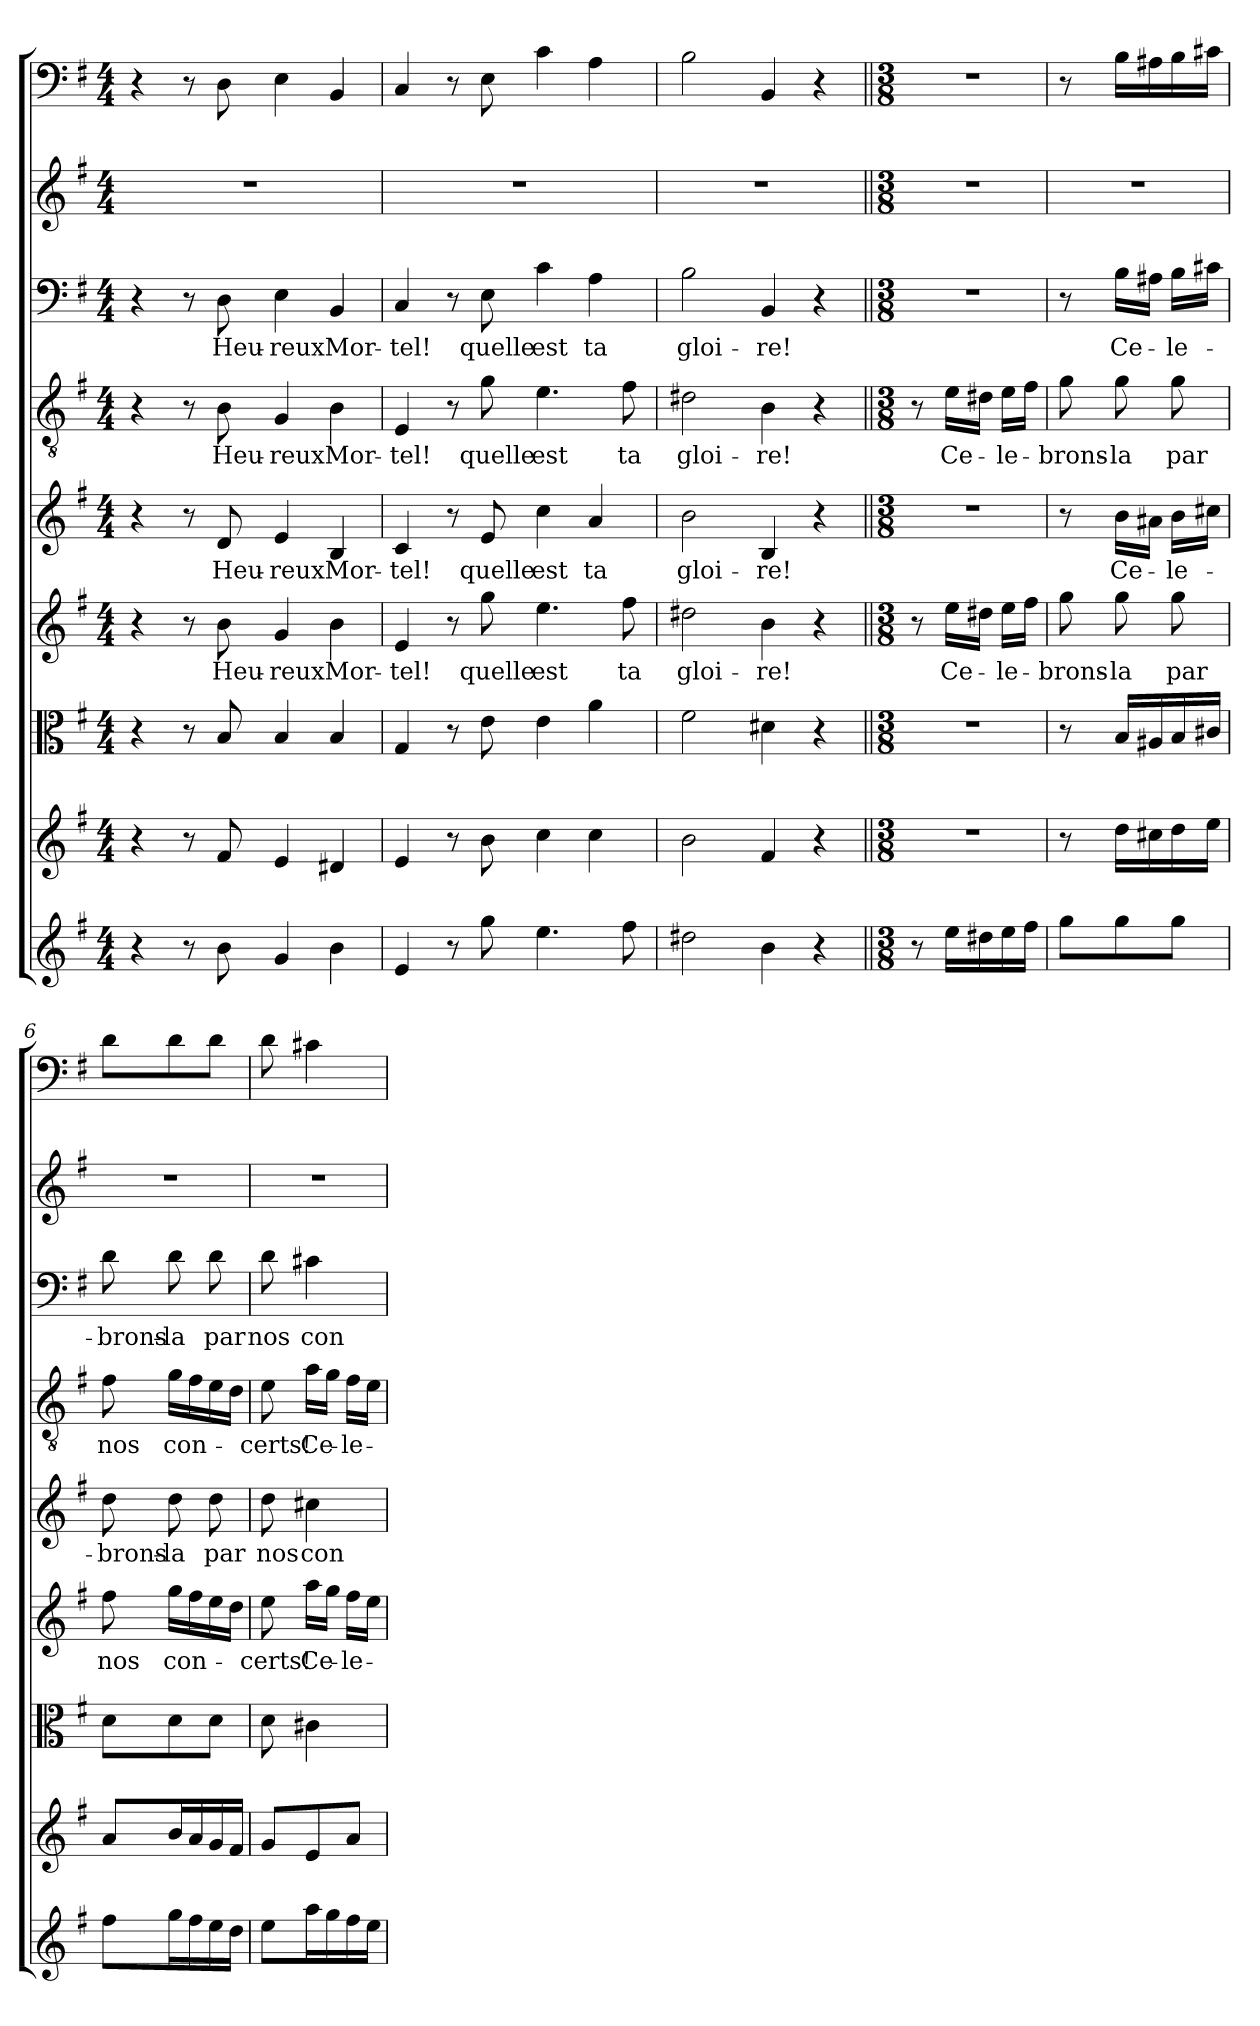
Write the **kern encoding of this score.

**kern	**kern	**kern	**kern	**text	**kern	**text	**kern	**text	**kern	**text	**kern	**kern
*part9	*part8	*part7	*part6	*part6	*part5	*part5	*part4	*part4	*part3	*part3	*part2	*part1
*staff9	*staff8	*staff7	*staff6	*staff6	*staff5	*staff5	*staff4	*staff4	*staff3	*staff3	*staff2	*staff1
*clefG2	*clefG2	*clefC3	*clefG2	*	*clefG2	*	*clefGv2	*	*clefF4	*	*clefG2	*clefF4
*k[f#]	*k[f#]	*k[f#]	*k[f#]	*	*k[f#]	*	*k[f#]	*	*k[f#]	*	*k[f#]	*k[f#]
*G:	*G:	*G:	*G:	*	*G:	*	*G:	*	*G:	*	*G:	*G:
*M4/4	*M4/4	*M4/4	*M4/4	*	*M4/4	*	*M4/4	*	*M4/4	*	*M4/4	*M4/4
=1	=1	=1	=1	=1	=1	=1	=1	=1	=1	=1	=1	=1
4r	4r	4r	4r	.	4r	.	4r	.	4r	.	1r	4r
8r	8r	8r	8r	.	8r	.	8r	.	8r	.	.	8r
8b\	8f#/	8B/	8b\	Heu-	8d/	Heu-	8B\	Heu-	8D\	Heu-	.	8D\
4g/	4e/	4B/	4g/	-reux	4e/	-reux	4G/	-reux	4E\	-reux	.	4E\
4b\	4d#X/	4B/	4b\	Mor-	4B/	Mor-	4B\	Mor-	4BB/	Mor-	.	4BB/
=2	=2	=2	=2	=2	=2	=2	=2	=2	=2	=2	=2	=2
4e/	4e/	4G/	4e/	-tel!	4c/	-tel!	4E/	-tel!	4C/	-tel!	1r	4C/
8r	8r	8r	8r	.	8r	.	8r	.	8r	.	.	8r
8gg\	8b\	8e\	8gg\	quelle	8e/	quelle	8g\	quelle	8E\	quelle	.	8E\
4.ee\	4cc\	4e\	4.ee\	est	4cc\	est	4.e\	est	4c\	est	.	4c\
.	4cc\	4a\	.	.	4a/	ta	.	.	4A\	ta	.	4A\
8ff#\	.	.	8ff#\	ta	.	.	8f#\	ta	.	.	.	.
=3	=3	=3	=3	=3	=3	=3	=3	=3	=3	=3	=3	=3
2dd#X\	2b\	2f#\	2dd#X\	gloi-	2b\	gloi-	2d#X\	gloi-	2B\	gloi-	1r	2B\
4b\	4f#/	4d#X\	4b\	-re!	4B/	-re!	4B\	-re!	4BB/	-re!	.	4BB/
4r	4r	4r	4r	.	4r	.	4r	.	4r	.	.	4r
=4||	=4||	=4||	=4||	=4||	=4||	=4||	=4||	=4||	=4||	=4||	=4||	=4||
*M3/8	*M3/8	*M3/8	*M3/8	*	*M3/8	*	*M3/8	*	*M3/8	*	*M3/8	*M3/8
8r	4.r	4.r	8r	.	4.r	.	8r	.	4.r	.	4.r	4.r
16ee\LL	.	.	16ee\LL	Ce-	.	.	16e\LL	Ce-	.	.	.	.
16dd#X\	.	.	16dd#X\JJ	.	.	.	16d#X\JJ	.	.	.	.	.
16ee\	.	.	16ee\LL	-le-	.	.	16e\LL	-le-	.	.	.	.
16ff#\JJ	.	.	16ff#\JJ	.	.	.	16f#\JJ	.	.	.	.	.
=5	=5	=5	=5	=5	=5	=5	=5	=5	=5	=5	=5	=5
8gg\L	8r	8r	8gg\	-brons-	8r	.	8g\	-brons-	8r	.	4.r	8r
8gg\	16dd\LL	16B/LL	8gg\	-la	16b\LL	Ce-	8g\	-la	16B\LL	Ce-	.	16B\LL
.	16cc#X\	16A#X/	.	.	16a#X\JJ	.	.	.	16A#X\JJ	.	.	16A#X\
8gg\J	16dd\	16B/	8gg\	par	16b\LL	-le-	8g\	par	16B\LL	-le-	.	16B\
.	16ee\JJ	16c#X/JJ	.	.	16cc#X\JJ	.	.	.	16c#X\JJ	.	.	16c#X\JJ
=6	=6	=6	=6	=6	=6	=6	=6	=6	=6	=6	=6	=6
8ff#\L	8a/L	8d\L	8ff#\	nos	8dd\	-brons-	8f#\	nos	8d\	-brons-	4.r	8d\L
16gg\L	16b/L	8d\	16gg\LL	con-	8dd\	-la	16g\LL	con-	8d\	-la	.	8d\
16ff#\	16a/	.	16ff#\	.	.	.	16f#\	.	.	.	.	.
16ee\	16g/	8d\J	16ee\	.	8dd\	par	16e\	.	8d\	par	.	8d\J
16dd\JJ	16f#/JJ	.	16dd\JJ	.	.	.	16d\JJ	.	.	.	.	.
=7	=7	=7	=7	=7	=7	=7	=7	=7	=7	=7	=7	=7
8ee\L	8g/L	8d\	8ee\	-certs!	8dd\	nos	8e\	-certs!	8d\	nos	4.r	8d\
16aa\L	8e/	4c#X\	16aa\LL	Ce-	4cc#X\	con-	16a\LL	Ce-	4c#X\	con-	.	4c#X\
16gg\	.	.	16gg\JJ	.	.	.	16g\JJ	.	.	.	.	.
16ff#\	8a/J	.	16ff#\LL	-le-	.	.	16f#\LL	-le-	.	.	.	.
16ee\JJ	.	.	16ee\JJ	.	.	.	16e\JJ	.	.	.	.	.
=	=	=	=	=	=	=	=	=	=	=	=	=
*-	*-	*-	*-	*-	*-	*-	*-	*-	*-	*-	*-	*-
